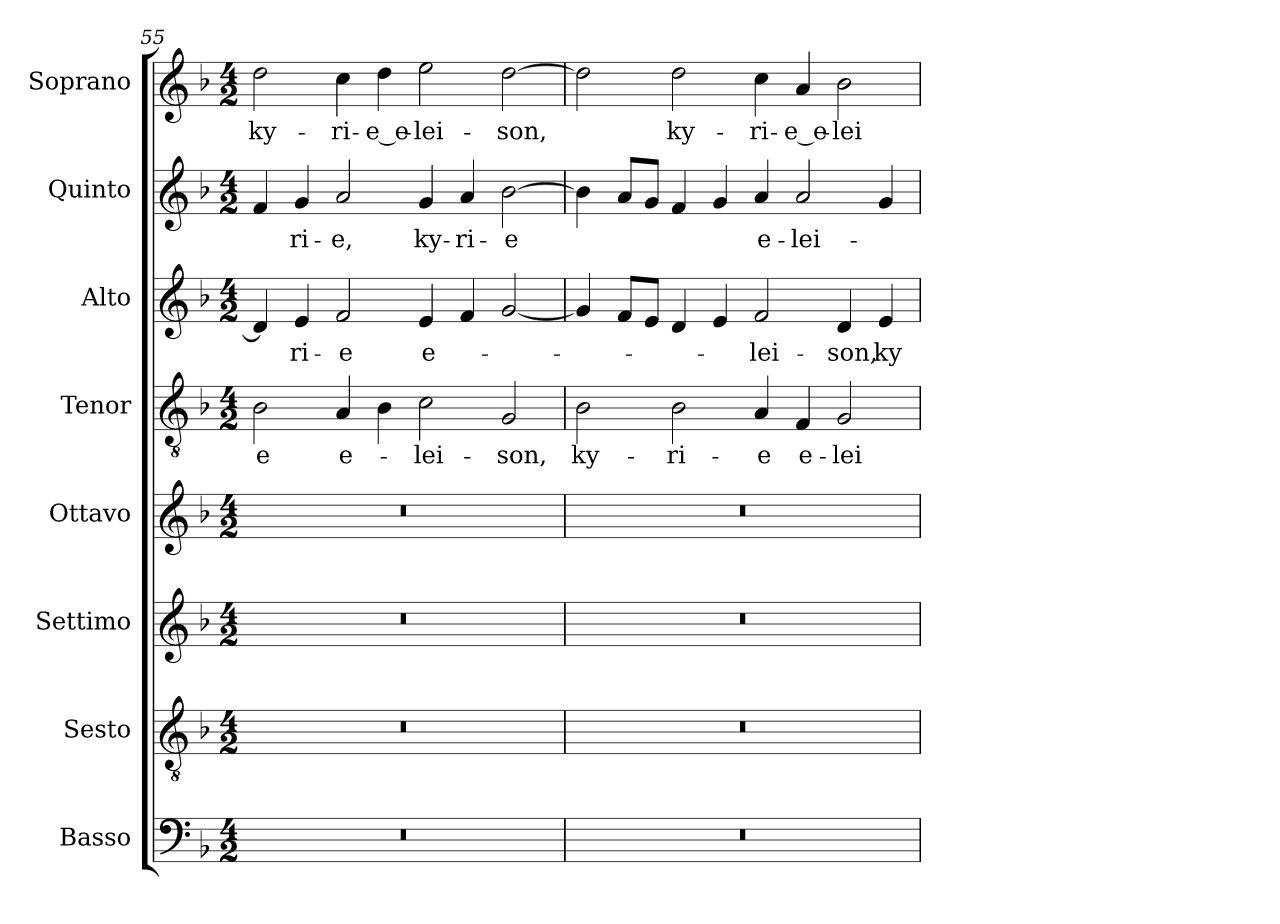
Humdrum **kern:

**kern	**kern	**kern	**kern	**kern	**text	**kern	**text	**kern	**text	**kern	**text
*part8	*part7	*part6	*part5	*part4	*part4	*part3	*part3	*part2	*part2	*part1	*part1
*staff8	*staff7	*staff6	*staff5	*staff4	*staff4	*staff3	*staff3	*staff2	*staff2	*staff1	*staff1
*I"Basso	*I"Sesto	*I"Settimo	*I"Ottavo	*I"Tenor	*	*I"Alto	*	*I"Quinto	*	*I"Soprano	*
*I'B.	*I'Ss.	*I'St.	*I'Ot.	*I'T.	*	*I'A.	*	*I'Q.	*	*I'S.	*
*clefF4	*clefGv2	*clefG2	*clefG2	*clefGv2	*	*clefG2	*	*clefG2	*	*clefG2	*
*	*ITrd7c12	*	*	*ITrd7c12	*	*	*	*	*	*	*
*k[b-]	*k[b-]	*k[b-]	*k[b-]	*k[b-]	*	*k[b-]	*	*k[b-]	*	*k[b-]	*
*F:	*F:	*F:	*F:	*F:	*	*F:	*	*F:	*	*F:	*
*M4/2	*M4/2	*M4/2	*M4/2	*M4/2	*	*M4/2	*	*M4/2	*	*M4/2	*
=55	=55	=55	=55	=55	=55	=55	=55	=55	=55	=55	=55
!LO:N:vis=1	!LO:N:vis=1	!LO:N:vis=1	!LO:N:vis=1	!	!	!	!	!	!	!	!
!	!	!	!	!	!LO:LY:b:color=#000000	!	!	!	!	!	!
!	!	!	!	!	!	!	!	!	!	!	!LO:LY:b:color=#000000
0r	0r	0r	0r	2BB-i\	-e	4di/]	.	4fi/	.	2ddi\	ky-
!	!	!	!	!	!	!	!LO:LY:b:color=#000000	!	!	!	!
!	!	!	!	!	!	!	!	!	!LO:LY:b:color=#000000	!	!
.	.	.	.	.	.	4ei/	-ri-	4gi/	-ri-	.	.
!	!	!	!	!	!LO:LY:b:color=#000000	!	!	!	!	!	!
!	!	!	!	!	!	!	!LO:LY:b:color=#000000	!	!	!	!
!	!	!	!	!	!	!	!	!	!LO:LY:b:color=#000000	!	!
!	!	!	!	!	!	!	!	!	!	!	!LO:LY:b:color=#000000
.	.	.	.	4AAi/	e-	2fi/	-e	2ai/	-e,	4cci\	-ri-
!	!	!	!	!	!	!	!	!	!	!	!LO:LY:b:color=#000000
.	.	.	.	4BB-i\	.	.	.	.	.	4ddi\	-e_e-
!	!	!	!	!	!LO:LY:b:color=#000000	!	!	!	!	!	!
!	!	!	!	!	!	!	!LO:LY:b:color=#000000	!	!	!	!
!	!	!	!	!	!	!	!	!	!LO:LY:b:color=#000000	!	!
!	!	!	!	!	!	!	!	!	!	!	!LO:LY:b:color=#000000
.	.	.	.	2Ci\	-lei-	4ei/	e-	4gi/	ky-	2eei\	-lei-
!	!	!	!	!	!	!	!	!	!LO:LY:b:color=#000000	!	!
.	.	.	.	.	.	4fi/	.	4ai/	-ri-	.	.
!	!	!	!	!	!LO:LY:b:color=#000000	!	!	!	!	!	!
!	!	!	!	!	!	!	!	!	!LO:LY:b:color=#000000	!	!
!	!	!	!	!	!	!	!	!	!	!	!LO:LY:b:color=#000000
.	.	.	.	2GGi/	-son,	[2gi/	.	[2b-i\	-e	[2ddi\	-son,
=56	=56	=56	=56	=56	=56	=56	=56	=56	=56	=56	=56
!LO:N:vis=1	!LO:N:vis=1	!LO:N:vis=1	!LO:N:vis=1	!	!	!	!	!	!	!	!
!	!	!	!	!	!LO:LY:b:color=#000000	!	!	!	!	!	!
0r	0r	0r	0r	2BB-i\	ky-	4gi/]	.	4b-i\]	.	2ddi\]	.
.	.	.	.	.	.	8fi/L	.	8ai/L	.	.	.
.	.	.	.	.	.	8ei/J	.	8gi/J	.	.	.
!	!	!	!	!	!LO:LY:b:color=#000000	!	!	!	!	!	!
!	!	!	!	!	!	!	!	!	!	!	!LO:LY:b:color=#000000
.	.	.	.	2BB-i\	-ri-	4di/	.	4fi/	.	2ddi\	ky-
.	.	.	.	.	.	4ei/	.	4gi/	.	.	.
!	!	!	!	!	!LO:LY:b:color=#000000	!	!	!	!	!	!
!	!	!	!	!	!	!	!LO:LY:b:color=#000000	!	!	!	!
!	!	!	!	!	!	!	!	!	!LO:LY:b:color=#000000	!	!
!	!	!	!	!	!	!	!	!	!	!	!LO:LY:b:color=#000000
.	.	.	.	4AAi/	-e	2fi/	-lei-	4ai/	e-	4cci\	-ri-
!	!	!	!	!	!LO:LY:b:color=#000000	!	!	!	!	!	!
!	!	!	!	!	!	!	!	!	!LO:LY:b:color=#000000	!	!
!	!	!	!	!	!	!	!	!	!	!	!LO:LY:b:color=#000000
.	.	.	.	4FFi/	e-	.	.	2ai/	-lei-	4ai/	-e_e-
!	!	!	!	!	!LO:LY:b:color=#000000	!	!	!	!	!	!
!	!	!	!	!	!	!	!LO:LY:b:color=#000000	!	!	!	!
!	!	!	!	!	!	!	!	!	!	!	!LO:LY:b:color=#000000
.	.	.	.	2GGi/	-lei-	4di/	-son,	.	.	2b-i\	-lei-
!	!	!	!	!	!	!	!LO:LY:b:color=#000000	!	!	!	!
.	.	.	.	.	.	4ei/	ky-	4gi/	.	.	.
=	=	=	=	=	=	=	=	=	=	=	=
*-	*-	*-	*-	*-	*-	*-	*-	*-	*-	*-	*-
